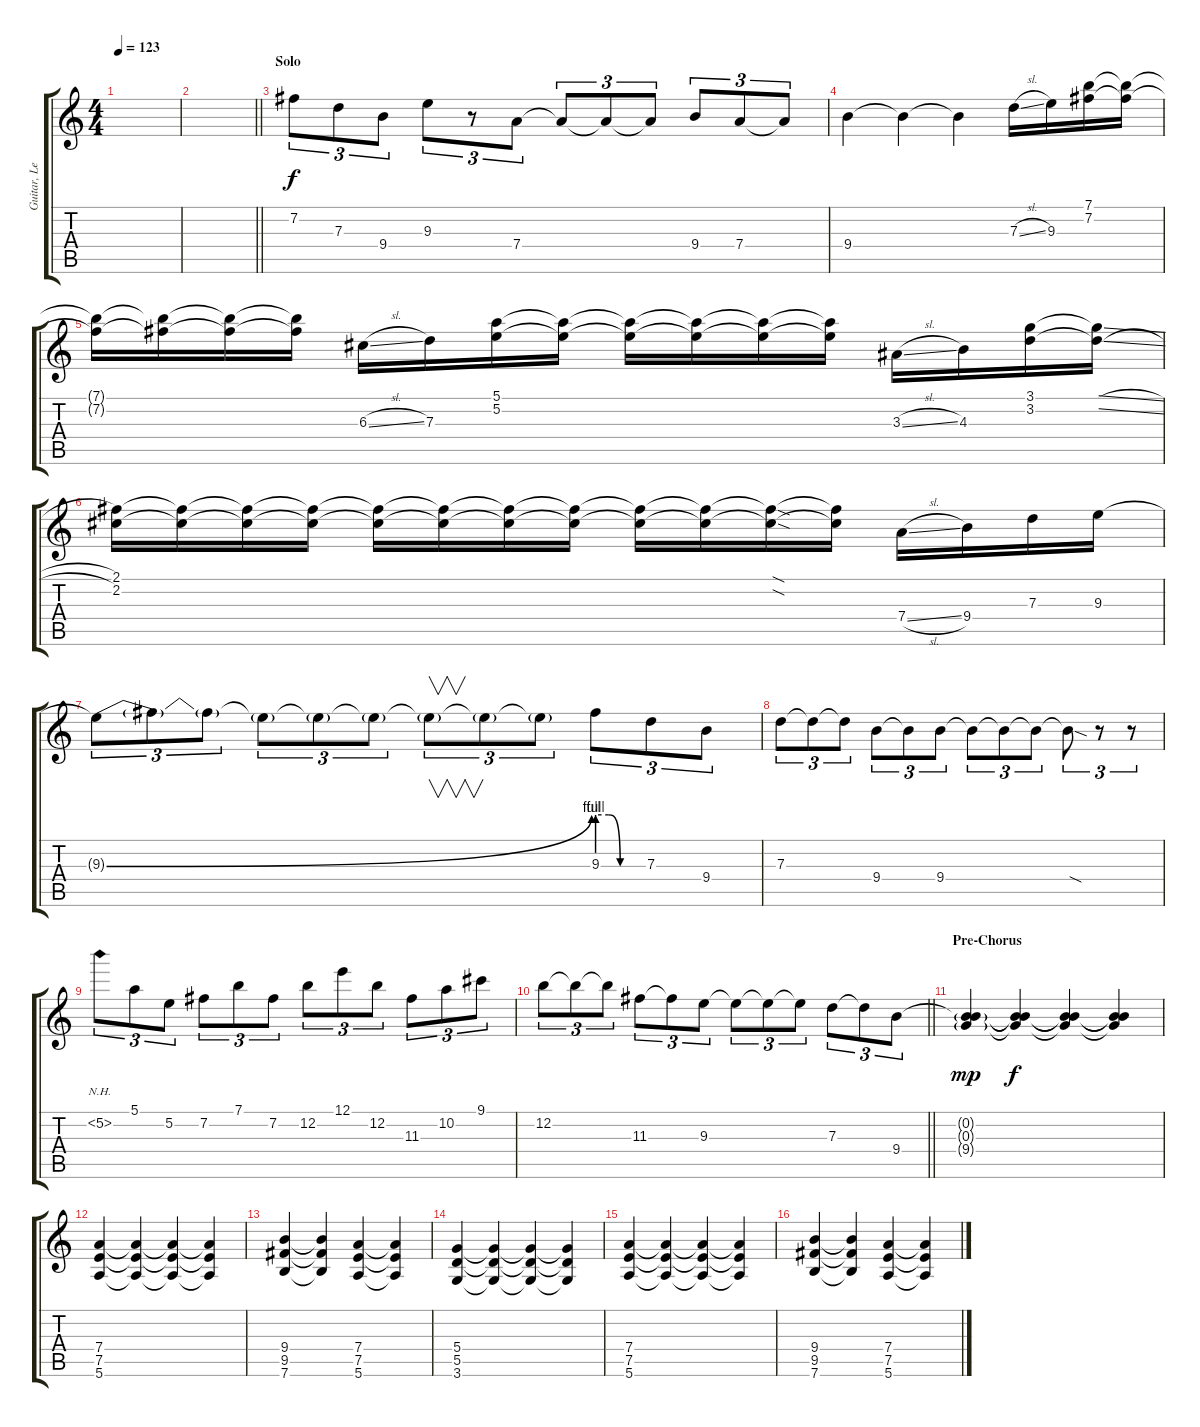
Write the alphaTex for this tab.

\track ("Guitar, Lead" "Guitar, Le") {instrument overdrivenguitar}
\staff {score tabs}
\tuning (E4 B3 G3 D3 A2 E2) {hide}
\ts (4 4)
\tempo 123
\clef g2
\ks c
|
\barLineRight lightlight
|
\section ("" "Solo")
7.2.8{tu (3 2)} 7.3.8{tu (3 2)} 9.4.8{tu (3 2)} 9.3.8{tu (3 2)} r.8{tu (3 2)} 7.4.8{tu (3 2)} 7.4{t}.8{tu (3 2)} 7.4{t}.8{tu (3 2)} 7.4{t}.8{tu (3 2)} 9.4.8{tu (3 2)} 7.4.8{tu (3 2)} 7.4{t}.8{tu (3 2)} |
9.4.4 9.4{t}.4 9.4{t}.4 7.3{sl}.16 9.3.16 (7.1 7.2).16 (7.1{t} 7.2{t}).16 |
(7.1{t} 7.2{t}).16 (7.1{t} 7.2{t}).16 (7.1{t} 7.2{t}).16 (7.1{t} 7.2{t}).16 6.3{sl}.16 7.3.16 (5.1 5.2).16 (5.1{t} 5.2{t}).16 (5.1{t} 5.2{t}).16 (5.1{t} 5.2{t}).16 (5.1{t} 5.2{t}).16 (5.1{t} 5.2{t}).16 3.3{sl}.16 4.3.16 (3.1 3.2).16 (3.1{sl t} 3.2{sl t}).16 |
(2.1 2.2).16 (2.1{t} 2.2{t}).16 (2.1{t} 2.2{t}).16 (2.1{t} 2.2{t}).16 (2.1{t} 2.2{t}).16 (2.1{t} 2.2{t}).16 (2.1{t} 2.2{t}).16 (2.1{t} 2.2{t}).16 (2.1{t} 2.2{t}).16 (2.1{t} 2.2{t}).16 (2.1{sod t} 2.2{sod t}).16 (2.1{t} 2.2{t}).16 7.4{sl}.16 9.4.16 7.3.16 9.3.16 |
9.3{be (bend 0 0 60 4) t}.8{tu (3 2)} 9.3{t}.8{tu (3 2)} 9.3{t}.8{tu (3 2)} 9.3{t}.8{tu (3 2)} 9.3{t}.8{tu (3 2)} 9.3{t}.8{tu (3 2)} 9.3{t}.8{v tu (3 2)} 9.3{t}.8{tu (3 2)} 9.3{t}.8{tu (3 2)} 9.3{be (custom 0 4 15 4 30 0 60 0)}.8{tu (3 2)} 7.3.8{tu (3 2)} 9.4.8{tu (3 2)} |
7.3.8{tu (3 2)} 7.3{t}.8{tu (3 2)} 7.3{t}.8{tu (3 2)} 9.4.8{tu (3 2)} 9.4{t}.8{tu (3 2)} 9.4.8{tu (3 2)} 9.4{t}.8{tu (3 2)} 9.4{t}.8{tu (3 2)} 9.4{t}.8{tu (3 2)} 9.4{sod t}.8{tu (3 2)} r.8{tu (3 2)} r.8{tu (3 2)} |
5.2{nh}.8{tu (3 2)} 5.1.8{tu (3 2)} 5.2.8{tu (3 2)} 7.2.8{tu (3 2)} 7.1.8{tu (3 2)} 7.2.8{tu (3 2)} 12.2.8{tu (3 2)} 12.1.8{tu (3 2)} 12.2.8{tu (3 2)} 11.3.8{tu (3 2)} 10.2.8{tu (3 2)} 9.1.8{tu (3 2)} |
\barLineRight lightlight
12.2.8{tu (3 2)} 12.2{t}.8{tu (3 2)} 12.2{t}.8{tu (3 2)} 11.3.8{tu (3 2)} 11.3{t}.8{tu (3 2)} 9.3.8{tu (3 2)} 9.3{t}.8{tu (3 2)} 9.3{t}.8{tu (3 2)} 9.3{t}.8{tu (3 2)} 7.3.8{tu (3 2)} 7.3{t}.8{tu (3 2)} 9.4.8{tu (3 2)} |
\section ("" "Pre-Chorus")
(0.2{g} 0.3{g} 9.4{t}).4{dy mp} (0.2{t} 0.3{t} 9.4{t}).4{dy f} (0.2{t} 0.3{t} 9.4{t}).4 (0.2{t} 0.3{t} 9.4{t}).4 |
(7.4 7.5 5.6).4 (7.4{t} 7.5{t} 5.6{t}).4 (7.4{t} 7.5{t} 5.6{t}).4 (7.4{t} 7.5{t} 5.6{t}).4 |
(9.4 9.5 7.6).4 (9.4{t} 9.5{t} 7.6{t}).4 (7.4 7.5 5.6).4 (7.4{t} 7.5{t} 5.6{t}).4 |
(5.4 5.5 3.6).4 (5.4{t} 5.5{t} 3.6{t}).4 (5.4{t} 5.5{t} 3.6{t}).4 (5.4{t} 5.5{t} 3.6{t}).4 |
(7.4 7.5 5.6).4 (7.4{t} 7.5{t} 5.6{t}).4 (7.4{t} 7.5{t} 5.6{t}).4 (7.4{t} 7.5{t} 5.6{t}).4 |
(9.4 9.5 7.6).4 (9.4{t} 9.5{t} 7.6{t}).4 (7.4 7.5 5.6).4 (7.4{t} 7.5{t} 5.6{t}).4
